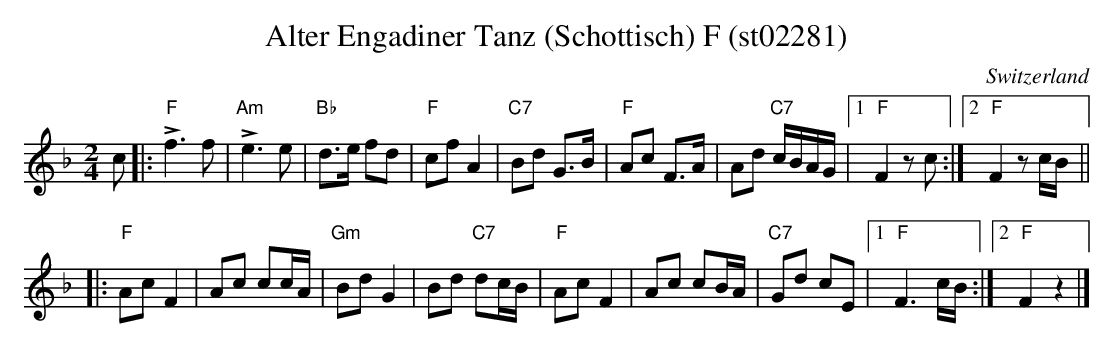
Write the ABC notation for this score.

X:1
T:Alter Engadiner Tanz (Schottisch) F (st02281)
O:Switzerland
M:2/4
L:1/8
K:F major
c |: !>!"F"f3f | !>!"Am"e3e | "Bb"d>e fd | "F"cfA2 | "C7"Bd G>B | "F"Ac F>A | Ad "C7"c/B/A/G/ |1 "F"F2zc :|2 "F"F2zc/B/ ||
|: "F"AcF2 | Ac cc/A/ | "Gm"BdG2 | Bd "C7"dc/B/ | "F"AcF2 | Ac cB/A/ | "C7"Gd cE |1 "F"F3c/B/ :|2 "F"F2z2 |]
